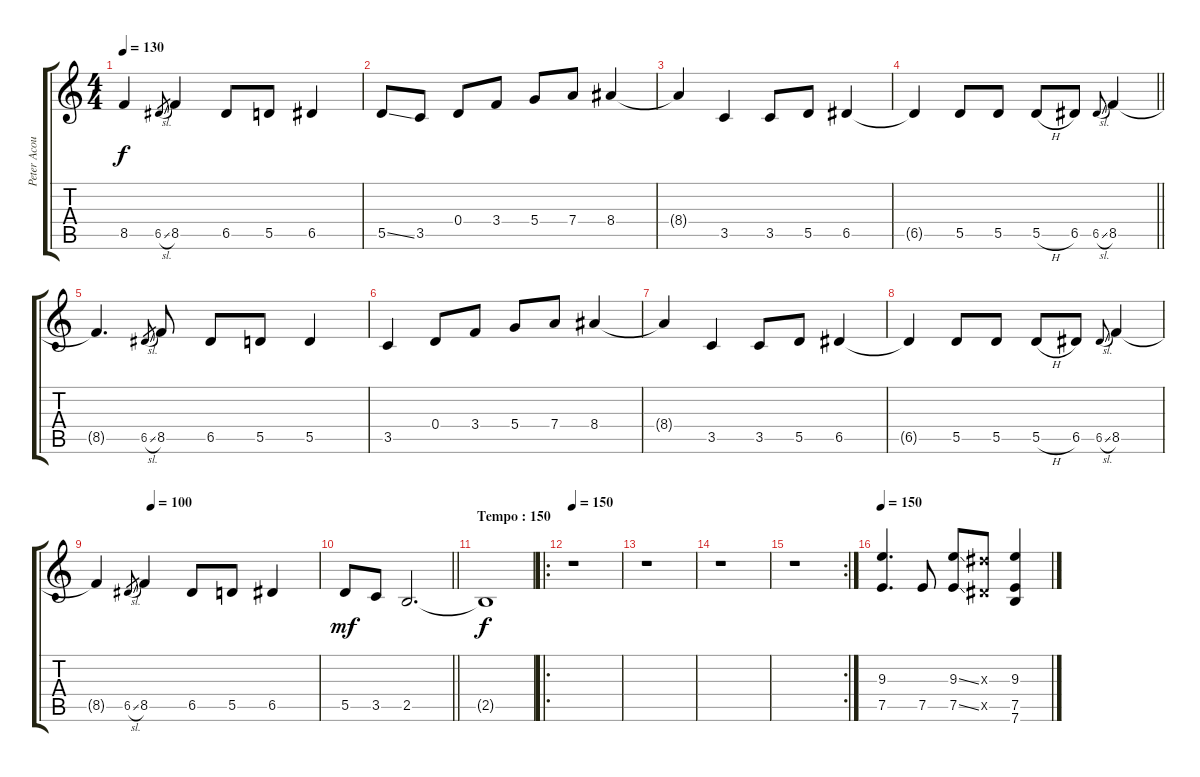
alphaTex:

\track ("Peter Acoustic" "Peter Acou") {instrument acousticguitarnylon}
\staff {score tabs}
\tuning (E4 B3 G3 D3 A2 E2) {hide}
\ts (4 4)
\section ("" "")
\tempo 130
\clef g2
\ks c
8.5{t}.4{dy f} 6.5{sl}.8{gr} 8.5.4 6.5.8 5.5.8 6.5.4 |
5.5{ss}.8 3.5.8 0.4.8 3.4.8 5.4.8 7.4.8 8.4.4 |
8.4{t}.4 3.5.4 3.5.8 5.5.8 6.5.4 |
\barLineRight lightlight
6.5{t}.4 5.5.8 5.5.8 5.5{h}.8 6.5.8 6.5{sl}.8{gr onbeat} 8.5.4 |
\section ("" "")
8.5{t}.4{d} 6.5{sl}.8{gr} 8.5.8 6.5.8 5.5.8 5.5.4 |
3.5.4 0.4.8 3.4.8 5.4.8 7.4.8 8.4.4 |
8.4{t}.4 3.5.4 3.5.8 5.5.8 6.5.4 |
6.5{t}.4 5.5.8 5.5.8 5.5{h}.8 6.5.8 6.5{sl}.8{gr onbeat} 8.5.4 |
\tempo (100 0.25)
8.5{t}.4 6.5{sl}.8{gr} 8.5.4 6.5.8 5.5.8 6.5.4 |
\barLineRight lightlight
5.5.8{dy mf} 3.5.8 2.5.2{d} |
\section ("" "Tempo : 150")
2.5{t}.1{dy f} |
\ro
\tempo 150
r.1 |
r.1 |
r.1 |
\rc 2
r.1 |
\tempo 150
(9.3 7.5).4{d volume 12 balance 7} 7.5.8 (9.3{ss} 7.5{ss}).8 (8.3{x} 6.5{x}).8 (9.3 7.5 7.6).4
